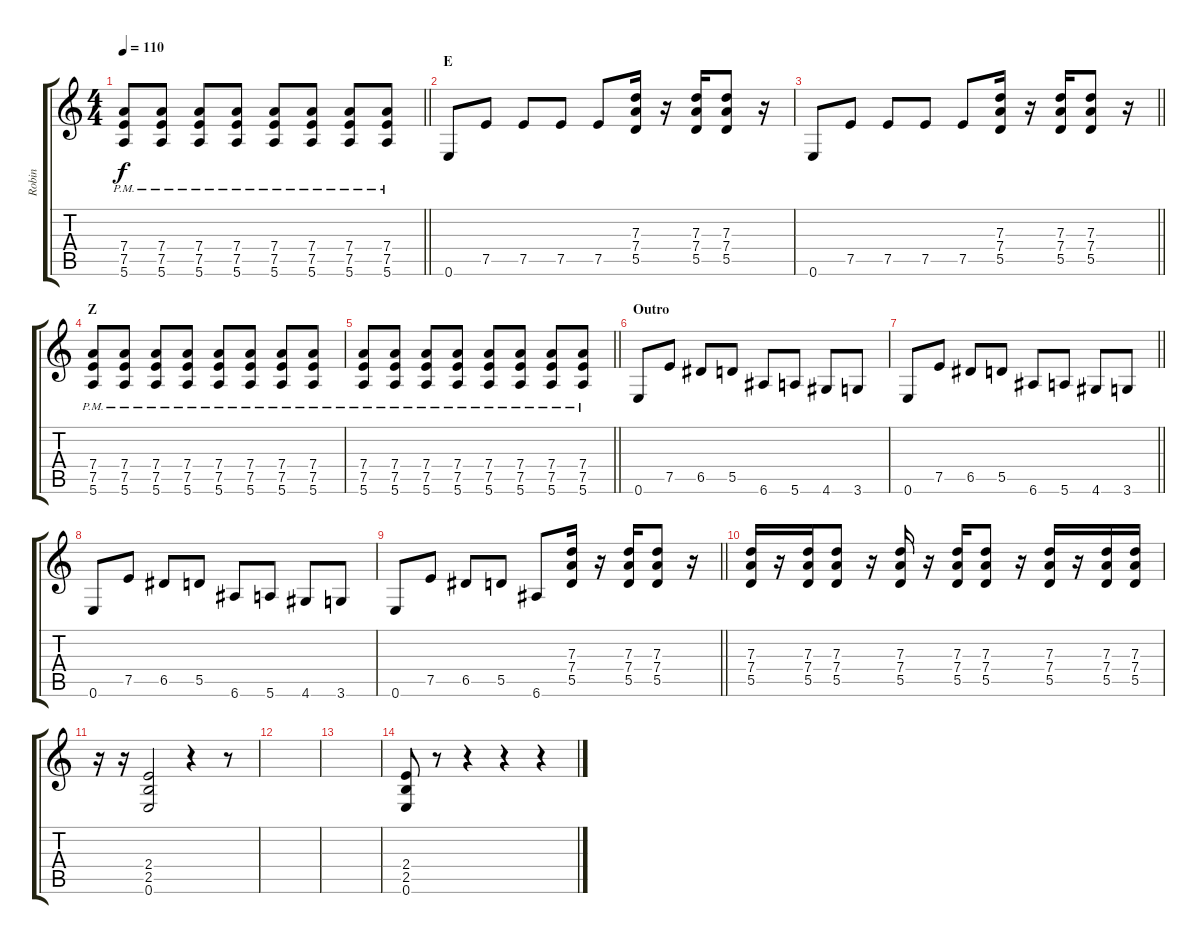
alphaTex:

\track ("Robin" "Robin") {instrument distortionguitar}
\staff {score tabs}
\tuning (E4 B3 G3 D3 A2 E2) {hide}
\ts (4 4)
\tempo 110
\clef g2
\barLineRight lightlight
\ks c
(7.4{pm} 7.5{pm} 5.6{pm}).8{dy f} (7.4{pm} 7.5{pm} 5.6{pm}).8 (7.4{pm} 7.5{pm} 5.6{pm}).8 (7.4{pm} 7.5{pm} 5.6{pm}).8 (7.4{pm} 7.5{pm} 5.6{pm}).8 (7.4{pm} 7.5{pm} 5.6{pm}).8 (7.4{pm} 7.5{pm} 5.6{pm}).8 (7.4{pm} 7.5{pm} 5.6{pm}).8 |
\section ("" "E")
0.6.8 7.5.8 7.5.8 7.5.8 7.5.8 (7.3 7.4 5.5).16 r.16 (7.3 7.4 5.5).16 (7.3 7.4 5.5).8 r.16 |
\barLineRight lightlight
0.6.8 7.5.8 7.5.8 7.5.8 7.5.8 (7.3 7.4 5.5).16 r.16 (7.3 7.4 5.5).16 (7.3 7.4 5.5).8 r.16 |
\section ("" "Z")
(7.4{pm} 7.5{pm} 5.6{pm}).8 (7.4{pm} 7.5{pm} 5.6{pm}).8 (7.4{pm} 7.5{pm} 5.6{pm}).8 (7.4{pm} 7.5{pm} 5.6{pm}).8 (7.4{pm} 7.5{pm} 5.6{pm}).8 (7.4{pm} 7.5{pm} 5.6{pm}).8 (7.4{pm} 7.5{pm} 5.6{pm}).8 (7.4{pm} 7.5{pm} 5.6{pm}).8 |
\barLineRight lightlight
(7.4{pm} 7.5{pm} 5.6{pm}).8 (7.4{pm} 7.5{pm} 5.6{pm}).8 (7.4{pm} 7.5{pm} 5.6{pm}).8 (7.4{pm} 7.5{pm} 5.6{pm}).8 (7.4{pm} 7.5{pm} 5.6{pm}).8 (7.4{pm} 7.5{pm} 5.6{pm}).8 (7.4{pm} 7.5{pm} 5.6{pm}).8 (7.4{pm} 7.5{pm} 5.6{pm}).8 |
\section ("" "Outro")
0.6.8 7.5.8 6.5.8 5.5.8 6.6.8 5.6.8 4.6.8 3.6.8 |
\barLineRight lightlight
0.6.8 7.5.8 6.5.8 5.5.8 6.6.8 5.6.8 4.6.8 3.6.8 |
0.6.8 7.5.8 6.5.8 5.5.8 6.6.8 5.6.8 4.6.8 3.6.8 |
\barLineRight lightlight
0.6.8 7.5.8 6.5.8 5.5.8 6.6.8 (7.3 7.4 5.5).16 r.16 (7.3 7.4 5.5).16 (7.3 7.4 5.5).8 r.16 |
(7.3 7.4 5.5).16 r.16 (7.3 7.4 5.5).16 (7.3 7.4 5.5).8 r.16 (7.3 7.4 5.5).16 r.16 (7.3 7.4 5.5).16 (7.3 7.4 5.5).8 r.16 (7.3 7.4 5.5).16 r.16 (7.3 7.4 5.5).16 (7.3 7.4 5.5).16 |
r.16 r.16 (2.4 2.5 0.6).2 r.4 r.8 |
|
|
(2.4 2.5 0.6).8 r.8 r.4 r.4 r.4
